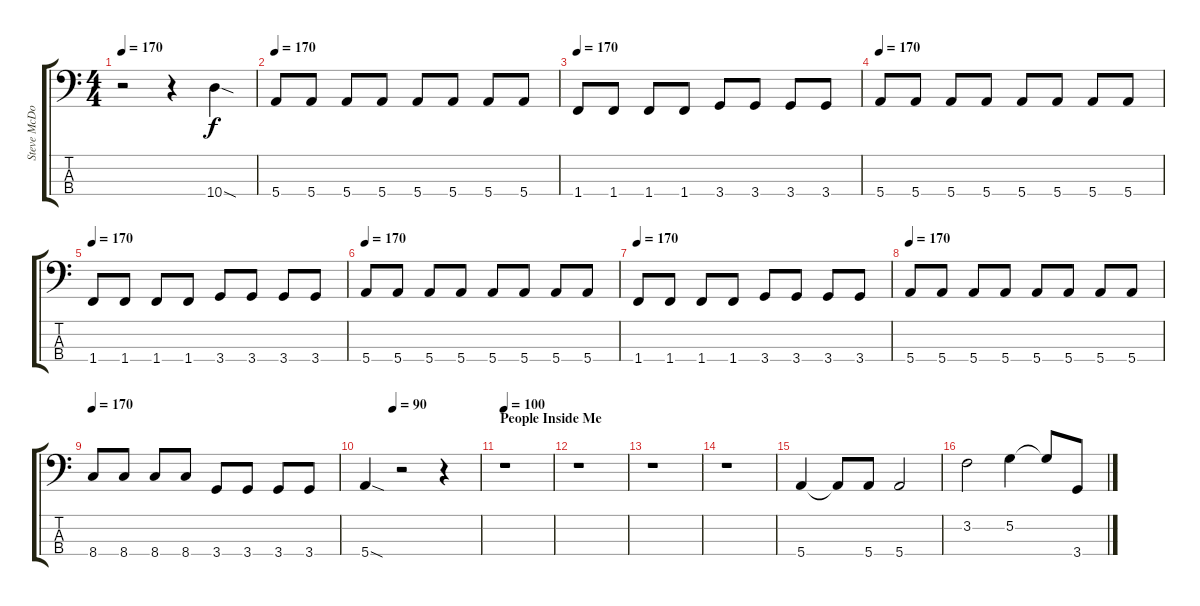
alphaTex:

\track ("Steve McDonald (Bass)" "Steve McDo") {instrument electricbasspick}
\staff {score tabs}
\tuning (G2 D2 A1 E1) {hide}
\ts (4 4)
\tempo 170
\clef f4
\ks c
r.2{dy f} r.4 10.4{sod}.4 |
\tempo 170
5.4.8 5.4.8 5.4.8 5.4.8 5.4.8 5.4.8 5.4.8 5.4.8 |
\tempo 170
1.4.8 1.4.8 1.4.8 1.4.8 3.4.8 3.4.8 3.4.8 3.4.8 |
\tempo 170
5.4.8 5.4.8 5.4.8 5.4.8 5.4.8 5.4.8 5.4.8 5.4.8 |
\tempo 170
1.4.8 1.4.8 1.4.8 1.4.8 3.4.8 3.4.8 3.4.8 3.4.8 |
\tempo 170
5.4.8 5.4.8 5.4.8 5.4.8 5.4.8 5.4.8 5.4.8 5.4.8 |
\tempo 170
1.4.8 1.4.8 1.4.8 1.4.8 3.4.8 3.4.8 3.4.8 3.4.8 |
\tempo 170
5.4.8 5.4.8 5.4.8 5.4.8 5.4.8 5.4.8 5.4.8 5.4.8 |
\tempo 170
8.4.8 8.4.8 8.4.8 8.4.8 3.4.8 3.4.8 3.4.8 3.4.8 |
\tempo (90 0.25)
5.4{sod}.4 r.2 r.4 |
\section ("" "People Inside Me")
\tempo 100
r.1 |
r.1 |
r.1 |
r.1 |
5.4.4 5.4{t}.8 5.4.8 5.4.2 |
3.2.2 5.2.4 5.2{t}.8 3.4{sl}.8
